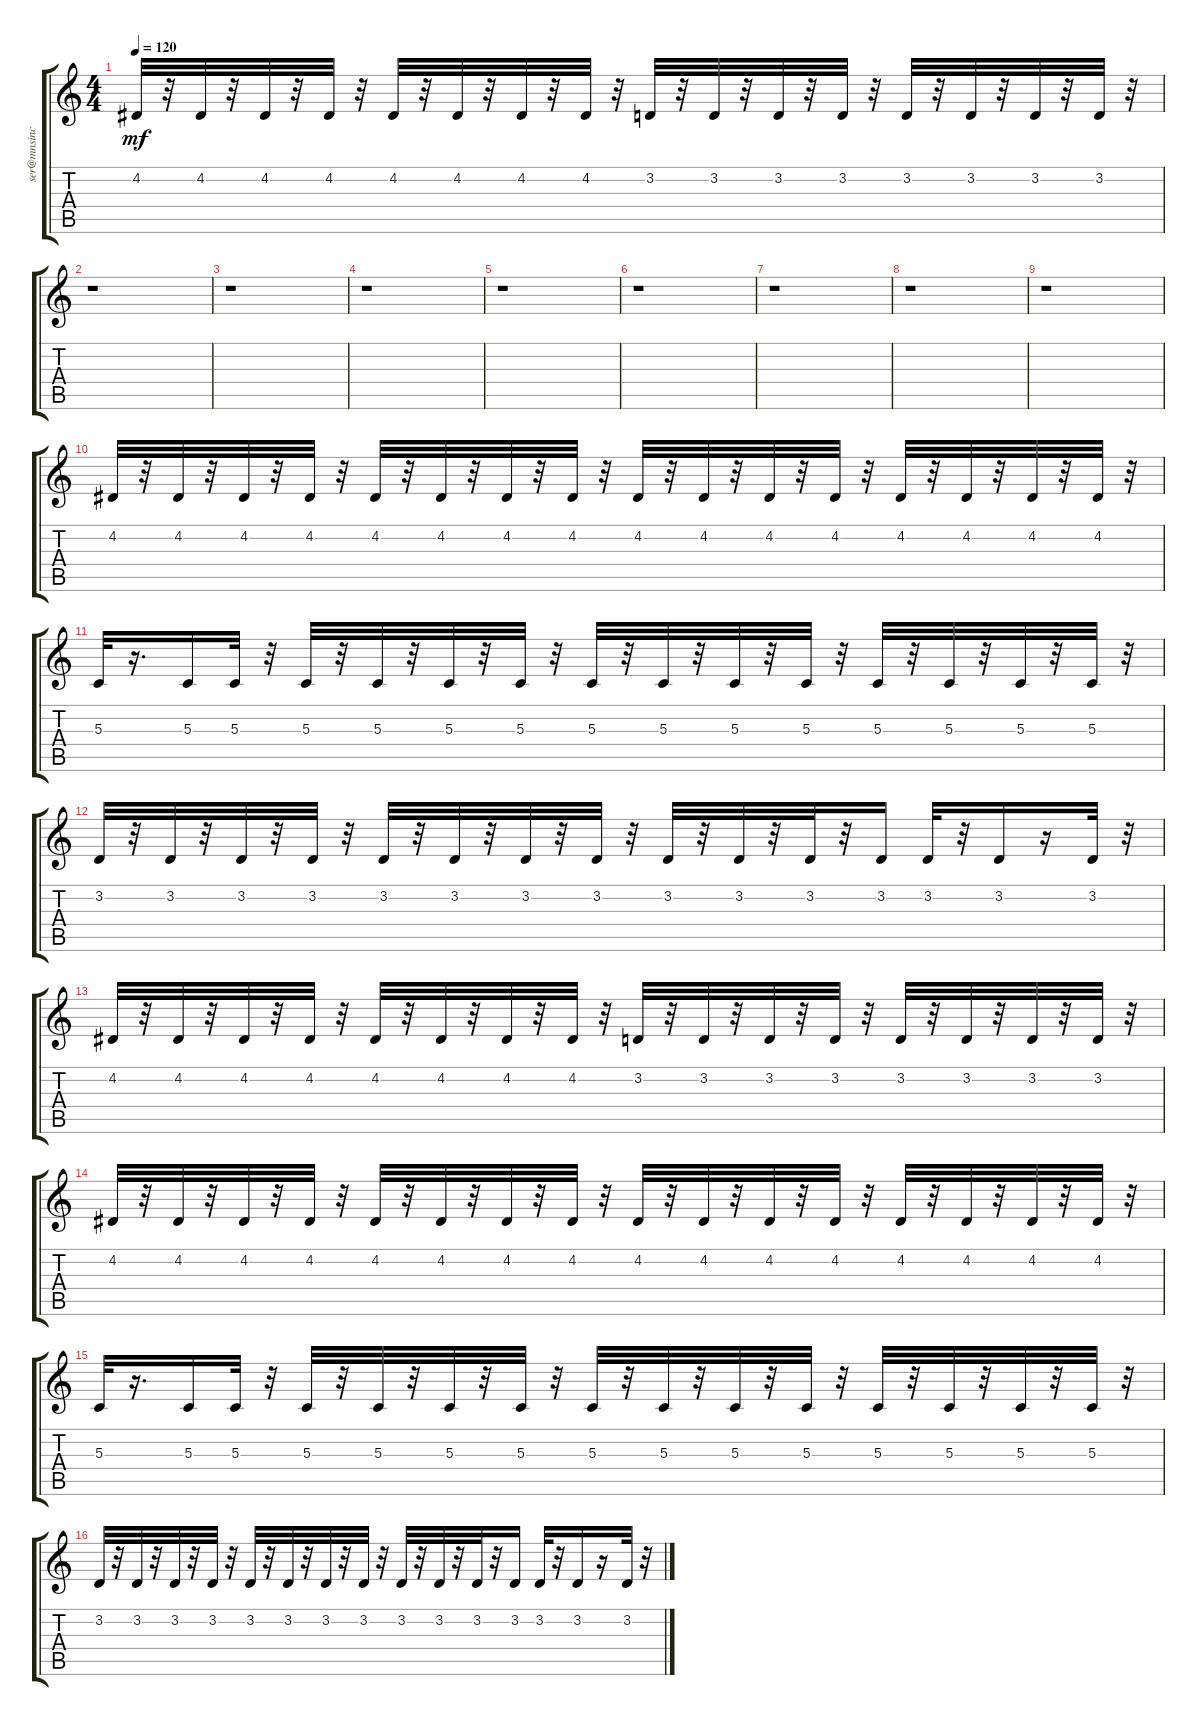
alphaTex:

\track ("ser@mnsinc.com" "ser@mnsinc") {instrument lead5charang}
\staff {score tabs}
\tuning (E4 B3 G3 D3 A2 E2) {hide}
\ts (4 4)
\tempo 120
\clef g2
\ks c
4.2.32{dy mf} r.32 4.2.32 r.32 4.2.32 r.32 4.2.32 r.32 4.2.32 r.32 4.2.32 r.32 4.2.32 r.32 4.2.32{balance 0} r.32 3.2.32 r.32 3.2.32 r.32 3.2.32 r.32 3.2.32 r.32 3.2.32 r.32 3.2.32 r.32 3.2.32 r.32 3.2.32 r.32 |
r.1 |
r.1 |
r.1 |
r.1 |
r.1 |
r.1 |
r.1 |
r.1 |
4.2.32{balance 8} r.32 4.2.32 r.32 4.2.32 r.32 4.2.32 r.32 4.2.32 r.32 4.2.32 r.32 4.2.32 r.32 4.2.32 r.32 4.2.32 r.32 4.2.32 r.32 4.2.32 r.32 4.2.32 r.32 4.2.32 r.32 4.2.32 r.32 4.2.32 r.32 4.2.32 r.32 |
5.3.32 r.16{d} 5.3.16 5.3.32 r.32 5.3.32 r.32 5.3.32 r.32 5.3.32 r.32 5.3.32 r.32 5.3.32 r.32 5.3.32 r.32 5.3.32 r.32 5.3.32 r.32 5.3.32 r.32 5.3.32 r.32 5.3.32 r.32 5.3.32 r.32 |
3.2.32 r.32 3.2.32 r.32 3.2.32 r.32 3.2.32 r.32 3.2.32 r.32 3.2.32 r.32 3.2.32 r.32 3.2.32 r.32 3.2.32 r.32 3.2.32 r.32 3.2.32 r.32 3.2.16 3.2.32 r.32 3.2.16 r.16 3.2.32 r.32 |
4.2.32 r.32 4.2.32 r.32 4.2.32 r.32 4.2.32 r.32 4.2.32 r.32 4.2.32 r.32 4.2.32 r.32 4.2.32 r.32 3.2.32 r.32 3.2.32 r.32 3.2.32 r.32 3.2.32 r.32 3.2.32 r.32 3.2.32 r.32 3.2.32 r.32 3.2.32 r.32 |
4.2.32 r.32 4.2.32 r.32 4.2.32 r.32 4.2.32 r.32 4.2.32 r.32 4.2.32 r.32 4.2.32 r.32 4.2.32 r.32 4.2.32 r.32 4.2.32 r.32 4.2.32 r.32 4.2.32 r.32 4.2.32 r.32 4.2.32 r.32 4.2.32 r.32 4.2.32 r.32 |
5.3.32 r.16{d} 5.3.16 5.3.32 r.32 5.3.32 r.32 5.3.32 r.32 5.3.32 r.32 5.3.32 r.32 5.3.32 r.32 5.3.32 r.32 5.3.32 r.32 5.3.32 r.32 5.3.32 r.32 5.3.32 r.32 5.3.32 r.32 5.3.32 r.32 |
3.2.32 r.32 3.2.32 r.32 3.2.32 r.32 3.2.32 r.32 3.2.32 r.32 3.2.32 r.32 3.2.32 r.32 3.2.32 r.32 3.2.32 r.32 3.2.32 r.32 3.2.32 r.32 3.2.16 3.2.32 r.32 3.2.16 r.16 3.2.32 r.32
